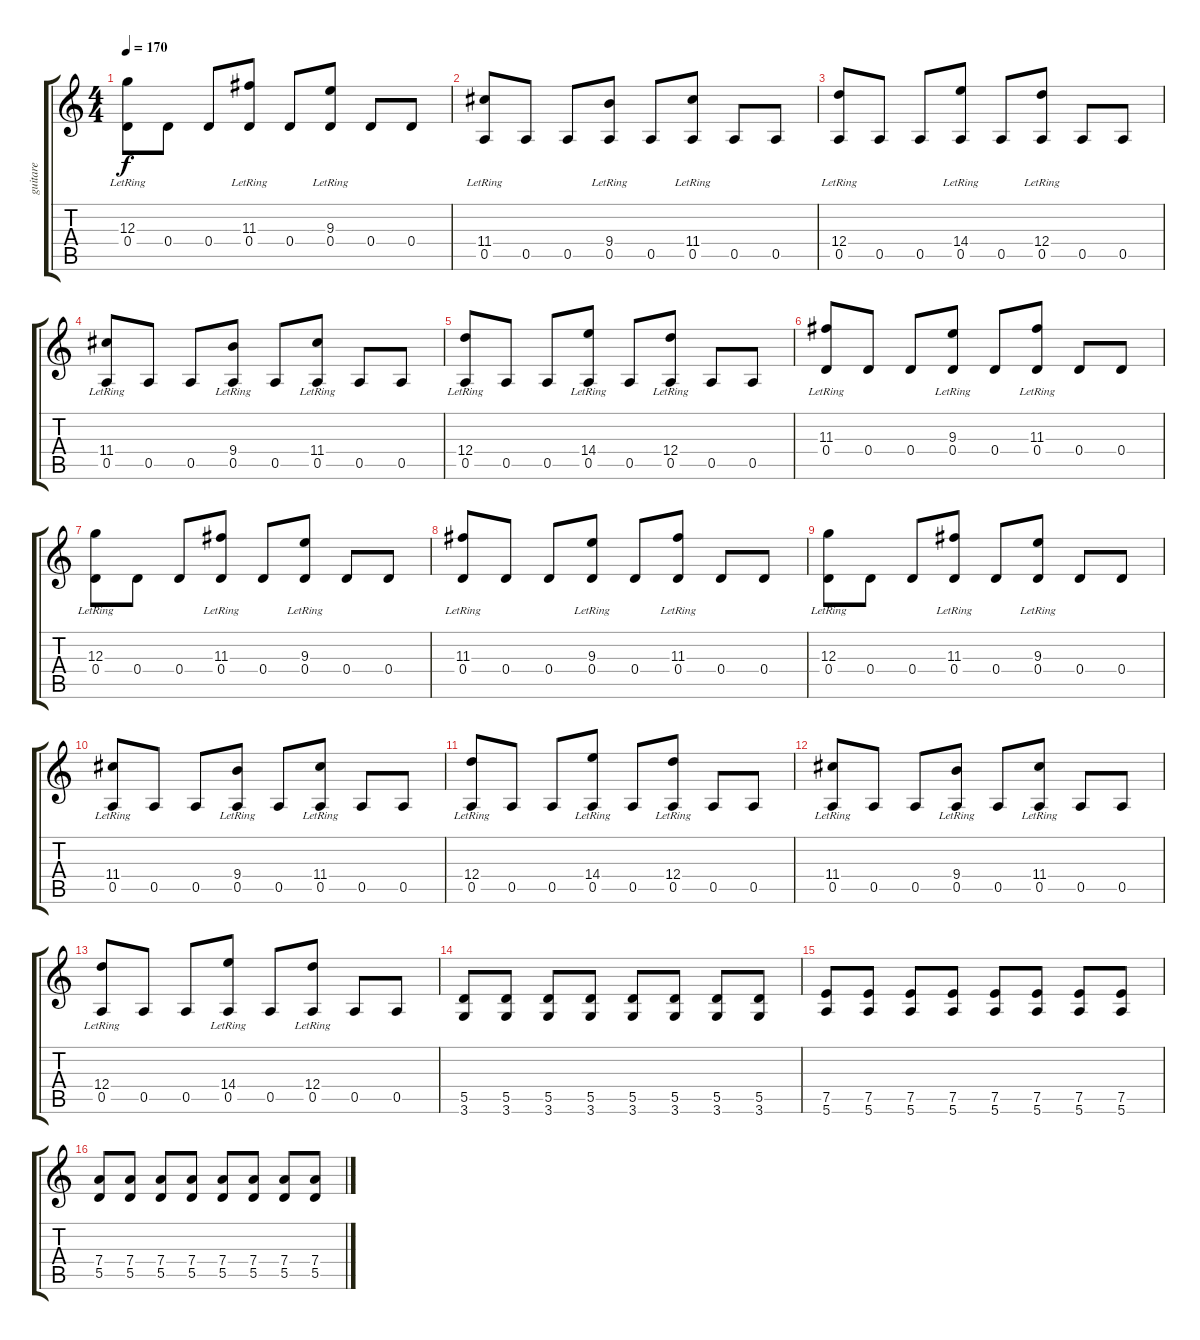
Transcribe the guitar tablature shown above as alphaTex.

\track ("guitare" "guitare") {instrument distortionguitar}
\staff {score tabs}
\tuning (E4 B3 G3 D3 A2 E2) {hide}
\ts (4 4)
\tempo 170
\clef g2
\ks c
(12.3{lr} 0.4).8{dy f} 0.4.8 0.4.8 (11.3{lr} 0.4).8 0.4.8 (9.3{lr} 0.4).8 0.4.8 0.4.8 |
(11.4{lr} 0.5).8 0.5.8 0.5.8 (9.4{lr} 0.5).8 0.5.8 (11.4{lr} 0.5).8 0.5.8 0.5.8 |
(12.4{lr} 0.5).8 0.5.8 0.5.8 (14.4{lr} 0.5).8 0.5.8 (12.4{lr} 0.5).8 0.5.8 0.5.8 |
(11.4{lr} 0.5).8 0.5.8 0.5.8 (9.4{lr} 0.5).8 0.5.8 (11.4{lr} 0.5).8 0.5.8 0.5.8 |
(12.4{lr} 0.5).8 0.5.8 0.5.8 (14.4{lr} 0.5).8 0.5.8 (12.4{lr} 0.5).8 0.5.8 0.5.8 |
(11.3{lr} 0.4).8 0.4.8 0.4.8 (9.3{lr} 0.4).8 0.4.8 (11.3{lr} 0.4).8 0.4.8 0.4.8 |
(12.3{lr} 0.4).8 0.4.8 0.4.8 (11.3{lr} 0.4).8 0.4.8 (9.3{lr} 0.4).8 0.4.8 0.4.8 |
(11.3{lr} 0.4).8 0.4.8 0.4.8 (9.3{lr} 0.4).8 0.4.8 (11.3{lr} 0.4).8 0.4.8 0.4.8 |
(12.3{lr} 0.4).8 0.4.8 0.4.8 (11.3{lr} 0.4).8 0.4.8 (9.3{lr} 0.4).8 0.4.8 0.4.8 |
(11.4{lr} 0.5).8 0.5.8 0.5.8 (9.4{lr} 0.5).8 0.5.8 (11.4{lr} 0.5).8 0.5.8 0.5.8 |
(12.4{lr} 0.5).8 0.5.8 0.5.8 (14.4{lr} 0.5).8 0.5.8 (12.4{lr} 0.5).8 0.5.8 0.5.8 |
(11.4{lr} 0.5).8 0.5.8 0.5.8 (9.4{lr} 0.5).8 0.5.8 (11.4{lr} 0.5).8 0.5.8 0.5.8 |
(12.4{lr} 0.5).8 0.5.8 0.5.8 (14.4{lr} 0.5).8 0.5.8 (12.4{lr} 0.5).8 0.5.8 0.5.8 |
(5.5 3.6).8 (5.5 3.6).8 (5.5 3.6).8 (5.5 3.6).8 (5.5 3.6).8 (5.5 3.6).8 (5.5 3.6).8 (5.5 3.6).8 |
(7.5 5.6).8 (7.5 5.6).8 (7.5 5.6).8 (7.5 5.6).8 (7.5 5.6).8 (7.5 5.6).8 (7.5 5.6).8 (7.5 5.6).8 |
(7.4 5.5).8 (7.4 5.5).8 (7.4 5.5).8 (7.4 5.5).8 (7.4 5.5).8 (7.4 5.5).8 (7.4 5.5).8 (7.4 5.5).8
